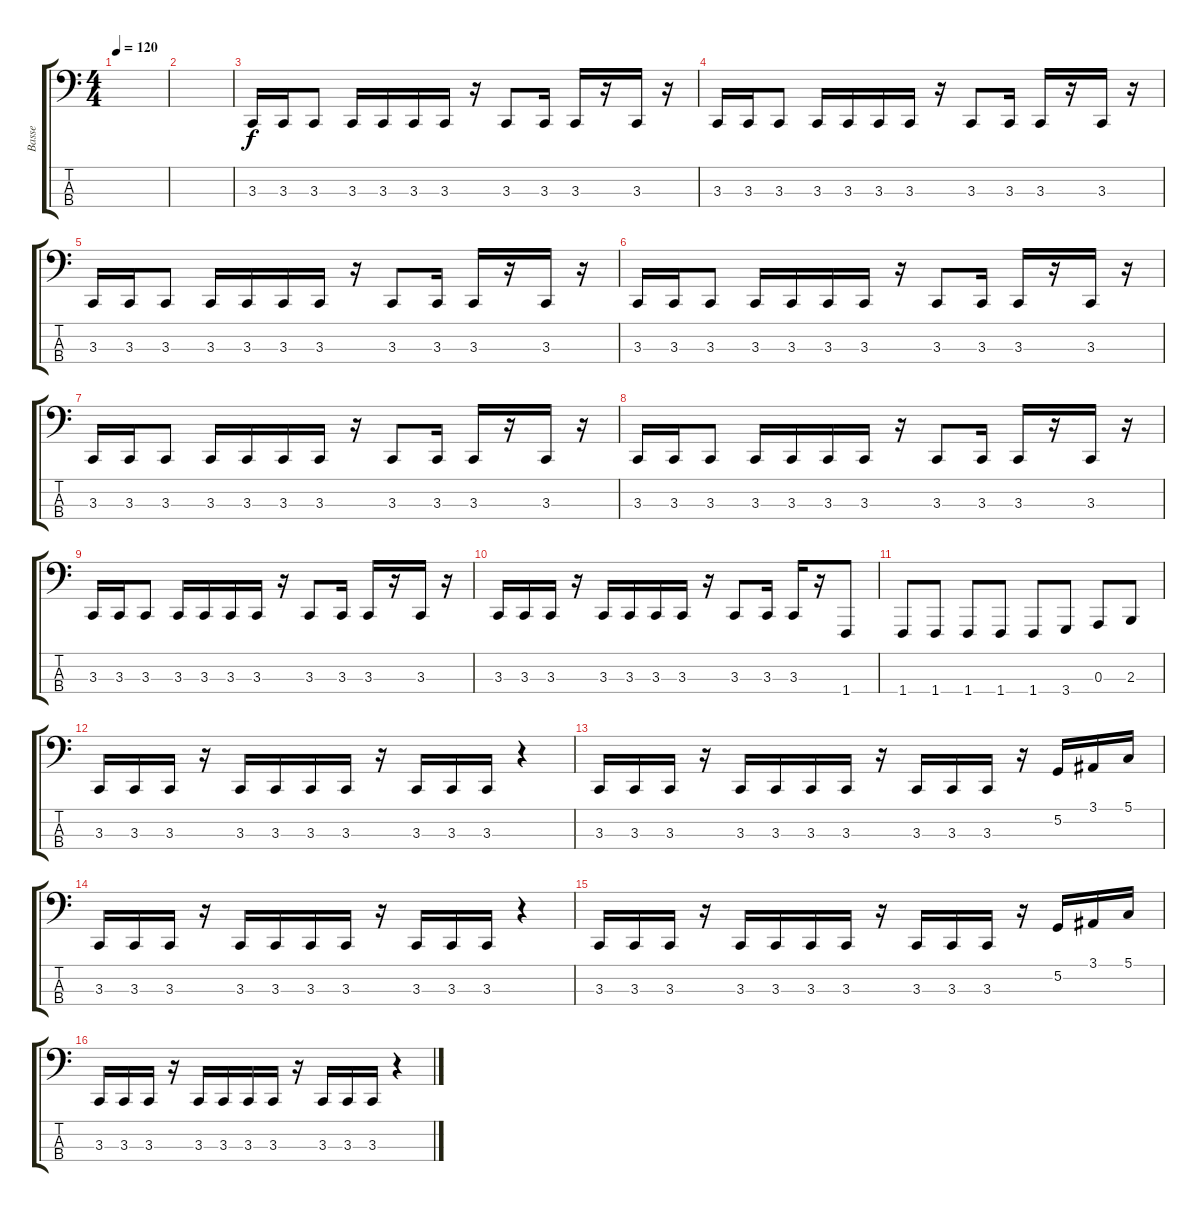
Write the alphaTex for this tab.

\track ("Basse" "Basse") {instrument lead8bassandlead}
\staff {score tabs}
\tuning (G2 D2 A1 E1) {hide}
\ts (4 4)
\tempo 120
\clef f4
\ks c
|
|
3.3.16 3.3.16 3.3.8 3.3.16 3.3.16 3.3.16 3.3.16 r.16 3.3.8 3.3.16 3.3.16 r.16 3.3.16 r.16 |
3.3.16 3.3.16 3.3.8 3.3.16 3.3.16 3.3.16 3.3.16 r.16 3.3.8 3.3.16 3.3.16 r.16 3.3.16 r.16 |
3.3.16 3.3.16 3.3.8 3.3.16 3.3.16 3.3.16 3.3.16 r.16 3.3.8 3.3.16 3.3.16 r.16 3.3.16 r.16 |
3.3.16 3.3.16 3.3.8 3.3.16 3.3.16 3.3.16 3.3.16 r.16 3.3.8 3.3.16 3.3.16 r.16 3.3.16 r.16 |
3.3.16 3.3.16 3.3.8 3.3.16 3.3.16 3.3.16 3.3.16 r.16 3.3.8 3.3.16 3.3.16 r.16 3.3.16 r.16 |
3.3.16 3.3.16 3.3.8 3.3.16 3.3.16 3.3.16 3.3.16 r.16 3.3.8 3.3.16 3.3.16 r.16 3.3.16 r.16 |
3.3.16 3.3.16 3.3.8 3.3.16 3.3.16 3.3.16 3.3.16 r.16 3.3.8 3.3.16 3.3.16 r.16 3.3.16 r.16 |
3.3.16 3.3.16 3.3.16 r.16 3.3.16 3.3.16 3.3.16 3.3.16 r.16 3.3.8 3.3.16 3.3.16 r.16 1.4.8 |
1.4.8 1.4.8 1.4.8 1.4.8 1.4.8 3.4.8 0.3.8 2.3.8 |
3.3.16 3.3.16 3.3.16 r.16 3.3.16 3.3.16 3.3.16 3.3.16 r.16 3.3.16 3.3.16 3.3.16 r.4 |
3.3.16 3.3.16 3.3.16 r.16 3.3.16 3.3.16 3.3.16 3.3.16 r.16 3.3.16 3.3.16 3.3.16 r.16 5.2.16 3.1.16 5.1.16 |
3.3.16 3.3.16 3.3.16 r.16 3.3.16 3.3.16 3.3.16 3.3.16 r.16 3.3.16 3.3.16 3.3.16 r.4 |
3.3.16 3.3.16 3.3.16 r.16 3.3.16 3.3.16 3.3.16 3.3.16 r.16 3.3.16 3.3.16 3.3.16 r.16 5.2.16 3.1.16 5.1.16 |
3.3.16 3.3.16 3.3.16 r.16 3.3.16 3.3.16 3.3.16 3.3.16 r.16 3.3.16 3.3.16 3.3.16 r.4
